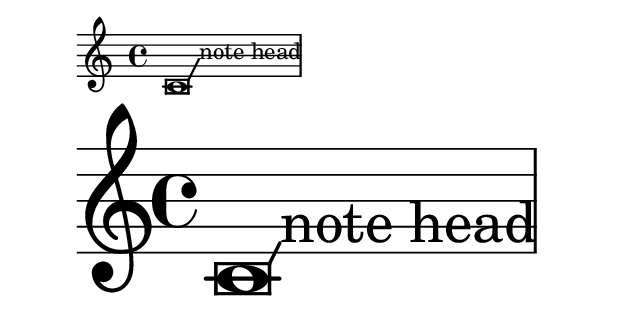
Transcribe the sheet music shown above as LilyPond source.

%% Generated by lilypond-book
%% Options: [exampleindent=10.16\mm,indent=0\mm,line-width=160\mm]
\include "lilypond-book-preamble.ly"


% ****************************************************************
% Start cut-&-pastable-section
% ****************************************************************

#(ly:set-option 'eps-box-padding 3.000000)



\paper {
  indent = 0\mm
  line-width = 160\mm
  % offset the left padding, also add 1mm as lilypond creates cropped
  % images with a little space on the right
  line-width = #(- line-width (* mm  3.000000) (* mm 1))
}

\layout {
  
}




% ****************************************************************
% ly snippet:
% ****************************************************************
\sourcefilename "/lilypond-2.24.3/input/regression/balloon-staff-size.ly"
\sourcefileline 0
\version "2.23.6"

\header {
  texidoc = "The thickness of balloons scales with staff size."
}

\layout {
  \context {
    \Voice
    \consists Balloon_engraver
    % For visibility
    \override BalloonText.thickness = 2
  }
}

music = {
  \balloonGrobText NoteHead #'(1 . 2) "note head"
  c'1
}

#(set-default-paper-size "a7landscape")

\book {
  \score {
    \music
  }
  \score {
    \music
    \layout {
      #(layout-set-staff-size 50)
    }
  }
}



% ****************************************************************
% end ly snippet
% ****************************************************************
